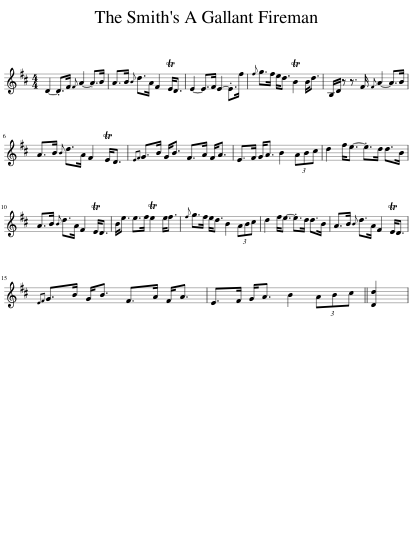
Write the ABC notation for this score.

X:1
L:1/8
M:4/4
I:linebreak $
K:D
V:1 treble
V:1
 D2- .D>F{F} A2- .A>B | A>B{B} d>A F2 TE<D | E2- E>F E2- .E>f |{f} g>f e<d TB2 B<d | B,/D/ z z3/2 F/{F} A2- A>B |$ %5
 A>B{B} d>A F2 TE<D |{EF} G>B G<B F>A F<A | E>F G<A B2 (3ABc | d2 f<e- .e>d d>B |$ A>B{B} d>A F2 TE<D | %10
 B<e e>f Te2 e<f |{f} g>f e<d B2 (3ABc | d2 f<e- .e>d d>B | A>B{B} d>A F2 TE<D |${EF} G>B G<B F>A F<A | %15
 E>F G<A B2 (3ABc || [Dd]2 | %17
